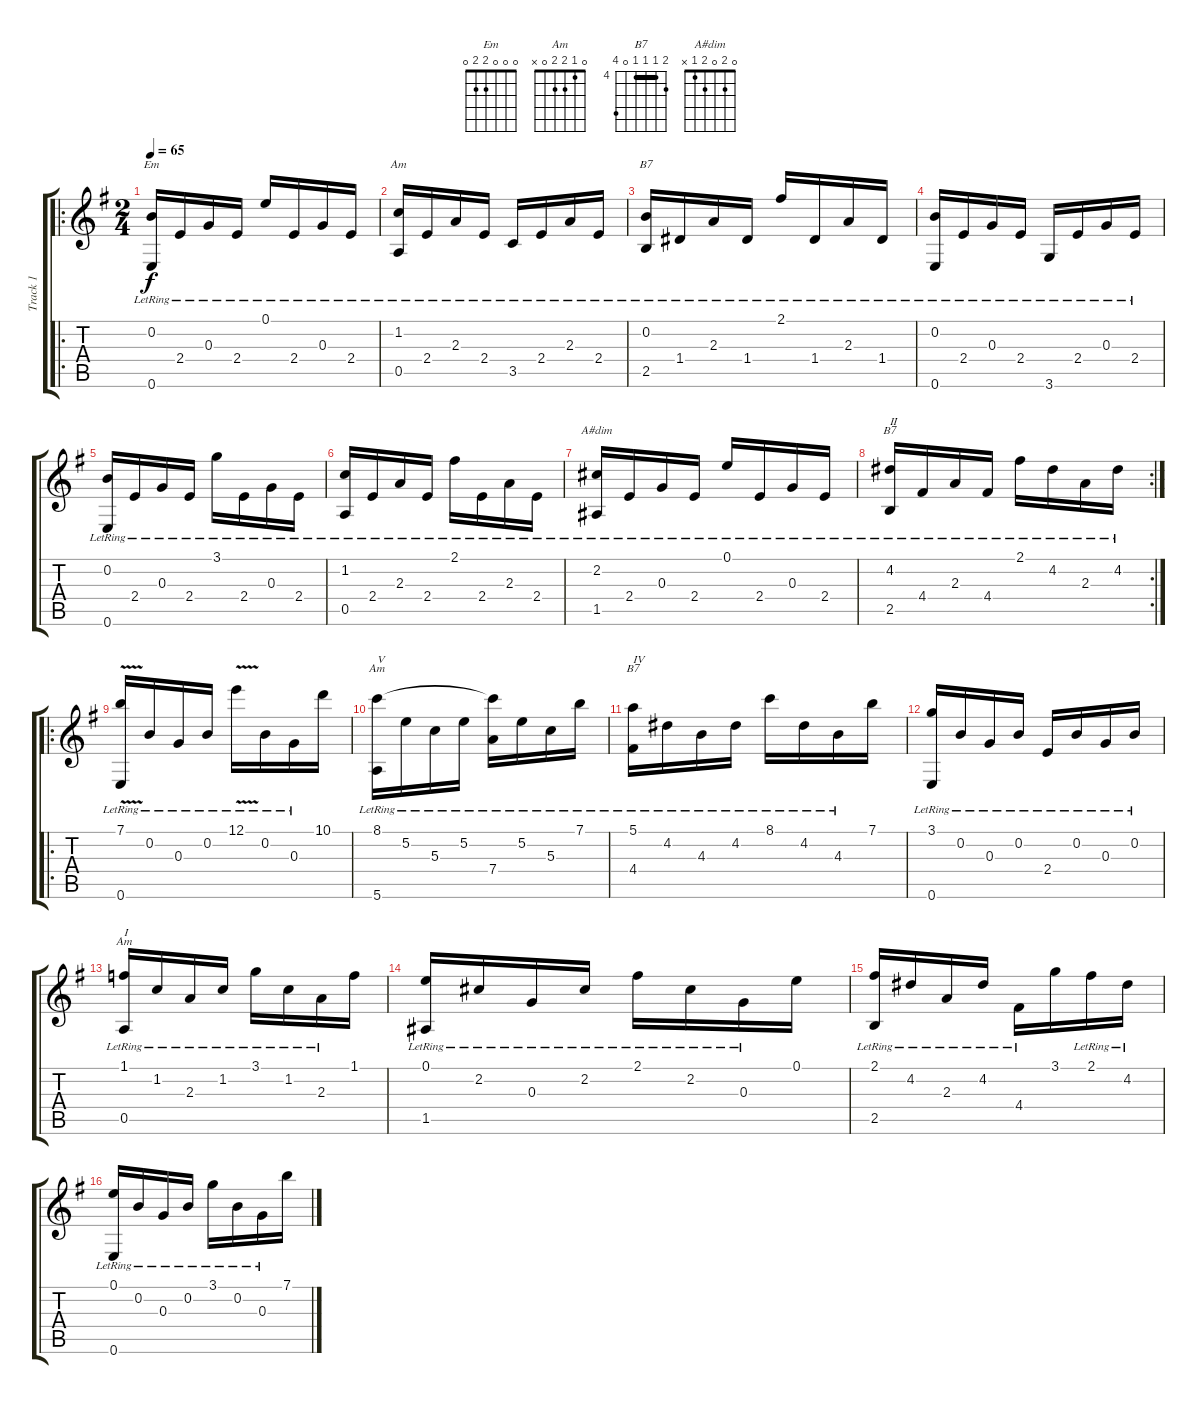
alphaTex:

\track ("Track 1" "Track 1") {instrument acousticguitarnylon}
\staff {score tabs}
\tuning (E4 B3 G3 D3 A2 E2) {hide}
\chord ("Em" 0 0 0 2 2 0)
\chord ("Am" x 1 x x 0 x)
\chord ("B7" 2 0 2 1 2 x)
\chord ("A#dim" 0 2 0 2 1 x)
\chord ("B7" 2 4 2 4 2 x) {barre 2}
\chord ("Am" 8 5 5 7 7 5) {firstfret 5 barre 5}
\chord ("B7" 5 4 4 4 0 7) {firstfret 4 barre 4}
\chord ("Am" 0 1 2 2 0 x)
\ro
\ts (2 4)
\tempo 65
\clef g2
\ks g
(0.2{lr} 0.6{lr}).16{ch "Em" dy f instrument acousticguitarnylon} 2.4{lr}.16 0.3{lr}.16 2.4{lr}.16 0.1{lr}.16 2.4{lr}.16 0.3{lr}.16 2.4{lr}.16 |
(1.2{lr} 0.5{lr}).16{ch "Am"} 2.4{lr}.16 2.3{lr}.16 2.4{lr}.16 3.5{lr}.16 2.4{lr}.16 2.3{lr}.16 2.4{lr}.16 |
(0.2{lr} 2.5{lr}).16{ch "B7"} 1.4{lr}.16 2.3{lr}.16 1.4{lr}.16 2.1{lr}.16 1.4{lr}.16 2.3{lr}.16 1.4{lr}.16 |
(0.2{lr} 0.6{lr}).16 2.4{lr}.16 0.3{lr}.16 2.4{lr}.16 3.6{lr}.16 2.4{lr}.16 0.3{lr}.16 2.4{lr}.16 |
(0.2{lr} 0.6{lr}).16 2.4{lr}.16 0.3{lr}.16 2.4{lr}.16 3.1{lr}.16 2.4{lr}.16 0.3{lr}.16 2.4{lr}.16 |
(1.2{lr} 0.5{lr}).16 2.4{lr}.16 2.3{lr}.16 2.4{lr}.16 2.1{lr}.16 2.4{lr}.16 2.3{lr}.16 2.4{lr}.16 |
(2.2{lr} 1.5{lr}).16{ch "A#dim"} 2.4{lr}.16 0.3{lr}.16 2.4{lr}.16 0.1{lr}.16 2.4{lr}.16 0.3{lr}.16 2.4{lr}.16 |
\rc 2
(4.2{lr} 2.5{lr}).16{ch "B7" txt "II"} 4.4{lr}.16 2.3{lr}.16 4.4{lr}.16 2.1{lr}.16 4.2{lr}.16 2.3{lr}.16 4.2{lr}.16 |
\ro
(7.1{v lr} 0.6{lr}).16 0.2{lr}.16 0.3{lr}.16 0.2{lr}.16 12.1{v lr}.16 0.2{lr}.16 0.3{lr}.16 10.1.16 |
(8.1{lr} 5.6).16{ch "Am" txt "V"} 5.2{lr}.16 5.3{lr}.16 5.2{lr}.16 (8.1{t} 7.4{lr}).16 5.2{lr}.16 5.3{lr}.16 7.1{lr}.16 |
(5.1{lr} 4.4{lr}).16{ch "B7" txt "IV"} 4.2{lr}.16 4.3{lr}.16 4.2{lr}.16 8.1{lr}.16 4.2{lr}.16 4.3{lr}.16 7.1.16 |
(3.1{lr} 0.6{lr}).16 0.2{lr}.16 0.3{lr}.16 0.2{lr}.16 2.4{lr}.16 0.2{lr}.16 0.3{lr}.16 0.2{lr}.16 |
(1.1{lr} 0.5{lr}).16{ch "Am" txt "I"} 1.2{lr}.16 2.3{lr}.16 1.2{lr}.16 3.1{lr}.16 1.2{lr}.16 2.3{lr}.16 1.1.16 |
(0.1{lr} 1.5{lr}).16 2.2{lr}.16 0.3{lr}.16 2.2{lr}.16 2.1{lr}.16 2.2{lr}.16 0.3{lr}.16 0.1.16 |
(2.1{lr} 2.5{lr}).16 4.2{lr}.16 2.3{lr}.16 4.2{lr}.16 4.4{lr}.16 3.1.16 2.1{lr}.16 4.2{lr}.16 |
(0.1{lr} 0.6{lr}).16 0.2{lr}.16 0.3{lr}.16 0.2{lr}.16 3.1{lr}.16 0.2{lr}.16 0.3{lr}.16 7.1.16
